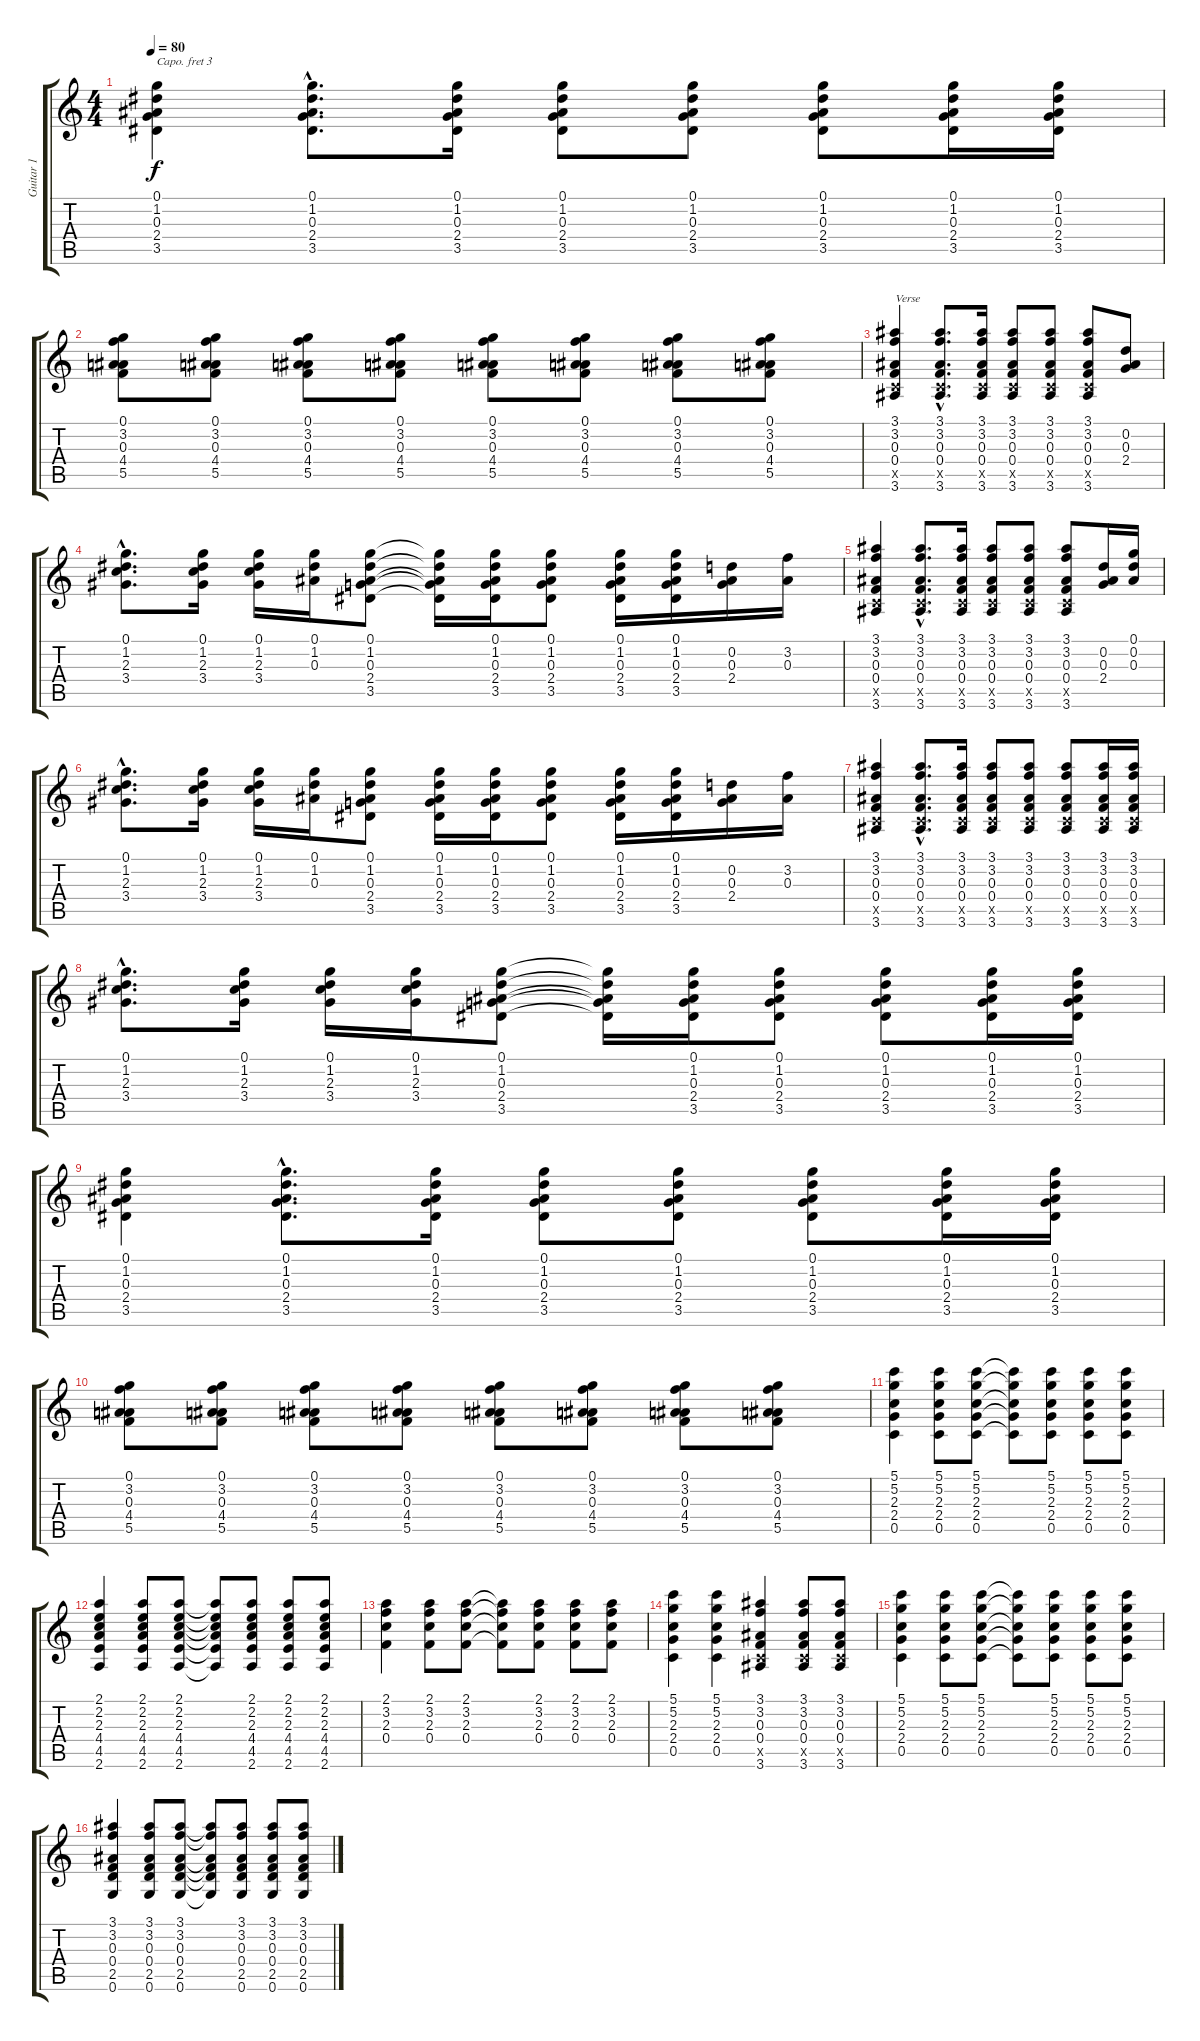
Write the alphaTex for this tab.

\track ("Guitar 1" "Guitar 1") {instrument acousticguitarsteel}
\staff {score tabs}
\capo 3
\tuning (E4 B3 G3 D3 A2 E2) {hide}
\ts (4 4)
\tempo 80
\clef g2
\ks c
(0.1 1.2 0.3 2.4 3.5).4{dy f} (0.1{hac} 1.2{hac} 0.3{hac} 2.4{hac} 3.5{hac}).8{d} (0.1 1.2 0.3 2.4 3.5).16 (0.1 1.2 0.3 2.4 3.5).8 (0.1 1.2 0.3 2.4 3.5).8 (0.1 1.2 0.3 2.4 3.5).8 (0.1 1.2 0.3 2.4 3.5).16 (0.1 1.2 0.3 2.4 3.5).16 |
(0.1 3.2 0.3 4.4 5.5).8 (0.1 3.2 0.3 4.4 5.5).8 (0.1 3.2 0.3 4.4 5.5).8 (0.1 3.2 0.3 4.4 5.5).8 (0.1 3.2 0.3 4.4 5.5).8 (0.1 3.2 0.3 4.4 5.5).8 (0.1 3.2 0.3 4.4 5.5).8 (0.1 3.2 0.3 4.4 5.5).8 |
(3.1 3.2 0.3 0.4 0.5{x} 3.6).4{txt "Verse"} (3.1{hac} 3.2{hac} 0.3{hac} 0.4{hac} 0.5{hac x} 3.6{hac}).8{d} (3.1 3.2 0.3 0.4 0.5{x} 3.6).16 (3.1 3.2 0.3 0.4 0.5{x} 3.6).8 (3.1 3.2 0.3 0.4 0.5{x} 3.6).8 (3.1 3.2 0.3 0.4 0.5{x} 3.6).8 (0.2 0.3 2.4).8 |
(0.1{hac} 1.2{hac} 2.3{hac} 3.4{hac}).8{d} (0.1 1.2 2.3 3.4).16 (0.1 1.2 2.3 3.4).16 (0.1 1.2 0.3).16 (0.1 1.2 0.3 2.4 3.5).8 (0.1{t} 1.2{t} 0.3{t} 2.4{t} 3.5{t}).16 (0.1 1.2 0.3 2.4 3.5).16 (0.1 1.2 0.3 2.4 3.5).8 (0.1 1.2 0.3 2.4 3.5).16 (0.1 1.2 0.3 2.4 3.5).16 (0.2 0.3 2.4).16 (3.2 0.3).16 |
(3.1 3.2 0.3 0.4 0.5{x} 3.6).4 (3.1{hac} 3.2{hac} 0.3{hac} 0.4{hac} 0.5{hac x} 3.6{hac}).8{d} (3.1 3.2 0.3 0.4 0.5{x} 3.6).16 (3.1 3.2 0.3 0.4 0.5{x} 3.6).8 (3.1 3.2 0.3 0.4 0.5{x} 3.6).8 (3.1 3.2 0.3 0.4 0.5{x} 3.6).8 (0.2 0.3 2.4).16 (0.1 0.2 0.3).16 |
(0.1{hac} 1.2{hac} 2.3{hac} 3.4{hac}).8{d} (0.1 1.2 2.3 3.4).16 (0.1 1.2 2.3 3.4).16 (0.1 1.2 0.3).16 (0.1 1.2 0.3 2.4 3.5).8 (0.1 1.2 0.3 2.4 3.5).16 (0.1 1.2 0.3 2.4 3.5).16 (0.1 1.2 0.3 2.4 3.5).8 (0.1 1.2 0.3 2.4 3.5).16 (0.1 1.2 0.3 2.4 3.5).16 (0.2 0.3 2.4).16 (3.2 0.3).16 |
(3.1 3.2 0.3 0.4 0.5{x} 3.6).4 (3.1{hac} 3.2{hac} 0.3{hac} 0.4{hac} 0.5{hac x} 3.6{hac}).8{d} (3.1 3.2 0.3 0.4 0.5{x} 3.6).16 (3.1 3.2 0.3 0.4 0.5{x} 3.6).8 (3.1 3.2 0.3 0.4 0.5{x} 3.6).8 (3.1 3.2 0.3 0.4 0.5{x} 3.6).8 (3.1 3.2 0.3 0.4 0.5{x} 3.6).16 (3.1 3.2 0.3 0.4 0.5{x} 3.6).16 |
(0.1{hac} 1.2{hac} 2.3{hac} 3.4{hac}).8{d} (0.1 1.2 2.3 3.4).16 (0.1 1.2 2.3 3.4).16 (0.1 1.2 2.3 3.4).16 (0.1 1.2 0.3 2.4 3.5).8 (0.1{t} 1.2{t} 0.3{t} 2.4{t} 3.5{t}).16 (0.1 1.2 0.3 2.4 3.5).16 (0.1 1.2 0.3 2.4 3.5).8 (0.1 1.2 0.3 2.4 3.5).8 (0.1 1.2 0.3 2.4 3.5).16 (0.1 1.2 0.3 2.4 3.5).16 |
(0.1 1.2 0.3 2.4 3.5).4 (0.1{hac} 1.2{hac} 0.3{hac} 2.4{hac} 3.5{hac}).8{d} (0.1 1.2 0.3 2.4 3.5).16 (0.1 1.2 0.3 2.4 3.5).8 (0.1 1.2 0.3 2.4 3.5).8 (0.1 1.2 0.3 2.4 3.5).8 (0.1 1.2 0.3 2.4 3.5).16 (0.1 1.2 0.3 2.4 3.5).16 |
(0.1 3.2 0.3 4.4 5.5).8 (0.1 3.2 0.3 4.4 5.5).8 (0.1 3.2 0.3 4.4 5.5).8 (0.1 3.2 0.3 4.4 5.5).8 (0.1 3.2 0.3 4.4 5.5).8 (0.1 3.2 0.3 4.4 5.5).8 (0.1 3.2 0.3 4.4 5.5).8 (0.1 3.2 0.3 4.4 5.5).8 |
(5.1 5.2 2.3 2.4 0.5).4 (5.1 5.2 2.3 2.4 0.5).8 (5.1 5.2 2.3 2.4 0.5).8 (5.1{t} 5.2{t} 2.3{t} 2.4{t} 0.5{t}).8 (5.1 5.2 2.3 2.4 0.5).8 (5.1 5.2 2.3 2.4 0.5).8 (5.1 5.2 2.3 2.4 0.5).8 |
(2.1 2.2 2.3 4.4 4.5 2.6).4 (2.1 2.2 2.3 4.4 4.5 2.6).8 (2.1 2.2 2.3 4.4 4.5 2.6).8 (2.1{t} 2.2{t} 2.3{t} 4.4{t} 4.5{t} 2.6{t}).8 (2.1 2.2 2.3 4.4 4.5 2.6).8 (2.1 2.2 2.3 4.4 4.5 2.6).8 (2.1 2.2 2.3 4.4 4.5 2.6).8 |
(2.1 3.2 2.3 0.4).4 (2.1 3.2 2.3 0.4).8 (2.1 3.2 2.3 0.4).8 (2.1{t} 3.2{t} 2.3{t} 0.4{t}).8 (2.1 3.2 2.3 0.4).8 (2.1 3.2 2.3 0.4).8 (2.1 3.2 2.3 0.4).8 |
(5.1 5.2 2.3 2.4 0.5).4 (5.1 5.2 2.3 2.4 0.5).4 (3.1 3.2 0.3 0.4 0.5{x} 3.6).4 (3.1 3.2 0.3 0.4 0.5{x} 3.6).8 (3.1 3.2 0.3 0.4 0.5{x} 3.6).8 |
(5.1 5.2 2.3 2.4 0.5).4 (5.1 5.2 2.3 2.4 0.5).8 (5.1 5.2 2.3 2.4 0.5).8 (5.1{t} 5.2{t} 2.3{t} 2.4{t} 0.5{t}).8 (5.1 5.2 2.3 2.4 0.5).8 (5.1 5.2 2.3 2.4 0.5).8 (5.1 5.2 2.3 2.4 0.5).8 |
(3.1 3.2 0.3 0.4 2.5 0.6).4 (3.1 3.2 0.3 0.4 2.5 0.6).8 (3.1 3.2 0.3 0.4 2.5 0.6).8 (3.1{t} 3.2{t} 0.3{t} 0.4{t} 2.5{t} 0.6{t}).8 (3.1 3.2 0.3 0.4 2.5 0.6).8 (3.1 3.2 0.3 0.4 2.5 0.6).8 (3.1 3.2 0.3 0.4 2.5 0.6).8
